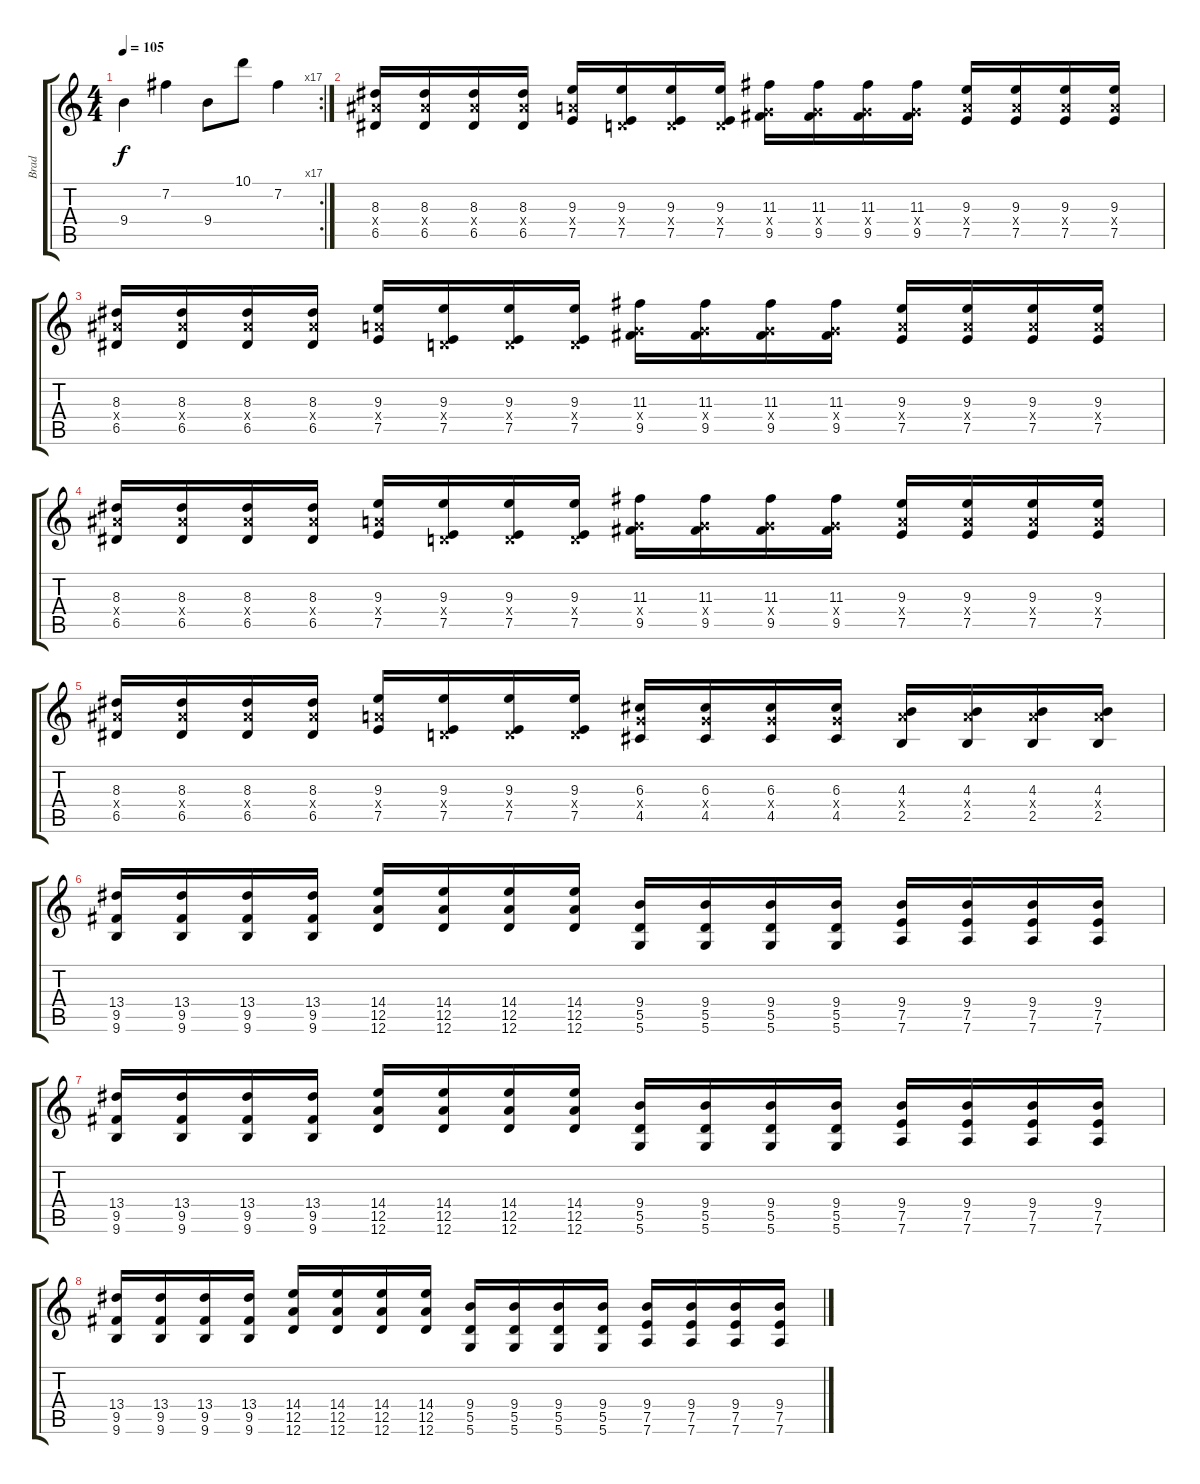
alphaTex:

\track ("Brad" "Brad") {instrument distortionguitar}
\staff {score tabs}
\tuning (E4 B3 G3 D3 A2 D2) {hide}
\rc 17
\ts (4 4)
\tempo 105
\clef g2
\ks c
9.4.4{dy f} 7.2.4 9.4.8 10.1.8 7.2.4 |
(8.3 8.4{x} 6.5).16 (8.3 8.4{x} 6.5).16 (8.3 8.4{x} 6.5).16 (8.3 8.4{x} 6.5).16 (9.3 7.4{x} 7.5).16 (9.3 0.4{x} 7.5).16 (9.3 0.4{x} 7.5).16 (9.3 0.4{x} 7.5).16 (11.3 5.4{x} 9.5).16 (11.3 5.4{x} 9.5).16 (11.3 5.4{x} 9.5).16 (11.3 5.4{x} 9.5).16 (9.3 7.4{x} 7.5).16 (9.3 7.4{x} 7.5).16 (9.3 7.4{x} 7.5).16 (9.3 7.4{x} 7.5).16 |
(8.3 8.4{x} 6.5).16 (8.3 8.4{x} 6.5).16 (8.3 8.4{x} 6.5).16 (8.3 8.4{x} 6.5).16 (9.3 7.4{x} 7.5).16 (9.3 0.4{x} 7.5).16 (9.3 0.4{x} 7.5).16 (9.3 0.4{x} 7.5).16 (11.3 5.4{x} 9.5).16 (11.3 5.4{x} 9.5).16 (11.3 5.4{x} 9.5).16 (11.3 5.4{x} 9.5).16 (9.3 7.4{x} 7.5).16 (9.3 7.4{x} 7.5).16 (9.3 7.4{x} 7.5).16 (9.3 7.4{x} 7.5).16 |
(8.3 8.4{x} 6.5).16 (8.3 8.4{x} 6.5).16 (8.3 8.4{x} 6.5).16 (8.3 8.4{x} 6.5).16 (9.3 7.4{x} 7.5).16 (9.3 0.4{x} 7.5).16 (9.3 0.4{x} 7.5).16 (9.3 0.4{x} 7.5).16 (11.3 5.4{x} 9.5).16 (11.3 5.4{x} 9.5).16 (11.3 5.4{x} 9.5).16 (11.3 5.4{x} 9.5).16 (9.3 7.4{x} 7.5).16 (9.3 7.4{x} 7.5).16 (9.3 7.4{x} 7.5).16 (9.3 7.4{x} 7.5).16 |
(8.3 8.4{x} 6.5).16 (8.3 8.4{x} 6.5).16 (8.3 8.4{x} 6.5).16 (8.3 8.4{x} 6.5).16 (9.3 7.4{x} 7.5).16 (9.3 0.4{x} 7.5).16 (9.3 0.4{x} 7.5).16 (9.3 0.4{x} 7.5).16 (6.3 5.4{x} 4.5).16 (6.3 5.4{x} 4.5).16 (6.3 5.4{x} 4.5).16 (6.3 5.4{x} 4.5).16 (4.3 7.4{x} 2.5).16 (4.3 7.4{x} 2.5).16 (4.3 7.4{x} 2.5).16 (4.3 7.4{x} 2.5).16 |
(13.4 9.5 9.6).16 (13.4 9.5 9.6).16 (13.4 9.5 9.6).16 (13.4 9.5 9.6).16 (14.4 12.5 12.6).16 (14.4 12.5 12.6).16 (14.4 12.5 12.6).16 (14.4 12.5 12.6).16 (9.4 5.5 5.6).16 (9.4 5.5 5.6).16 (9.4 5.5 5.6).16 (9.4 5.5 5.6).16 (9.4 7.5 7.6).16 (9.4 7.5 7.6).16 (9.4 7.5 7.6).16 (9.4 7.5 7.6).16 |
\section ("" "")
(13.4 9.5 9.6).16 (13.4 9.5 9.6).16 (13.4 9.5 9.6).16 (13.4 9.5 9.6).16 (14.4 12.5 12.6).16 (14.4 12.5 12.6).16 (14.4 12.5 12.6).16 (14.4 12.5 12.6).16 (9.4 5.5 5.6).16 (9.4 5.5 5.6).16 (9.4 5.5 5.6).16 (9.4 5.5 5.6).16 (9.4 7.5 7.6).16 (9.4 7.5 7.6).16 (9.4 7.5 7.6).16 (9.4 7.5 7.6).16 |
\section ("" " ")
(13.4 9.5 9.6).16 (13.4 9.5 9.6).16 (13.4 9.5 9.6).16 (13.4 9.5 9.6).16 (14.4 12.5 12.6).16 (14.4 12.5 12.6).16 (14.4 12.5 12.6).16 (14.4 12.5 12.6).16 (9.4 5.5 5.6).16 (9.4 5.5 5.6).16 (9.4 5.5 5.6).16 (9.4 5.5 5.6).16 (9.4 7.5 7.6).16 (9.4 7.5 7.6).16 (9.4 7.5 7.6).16 (9.4 7.5 7.6).16
